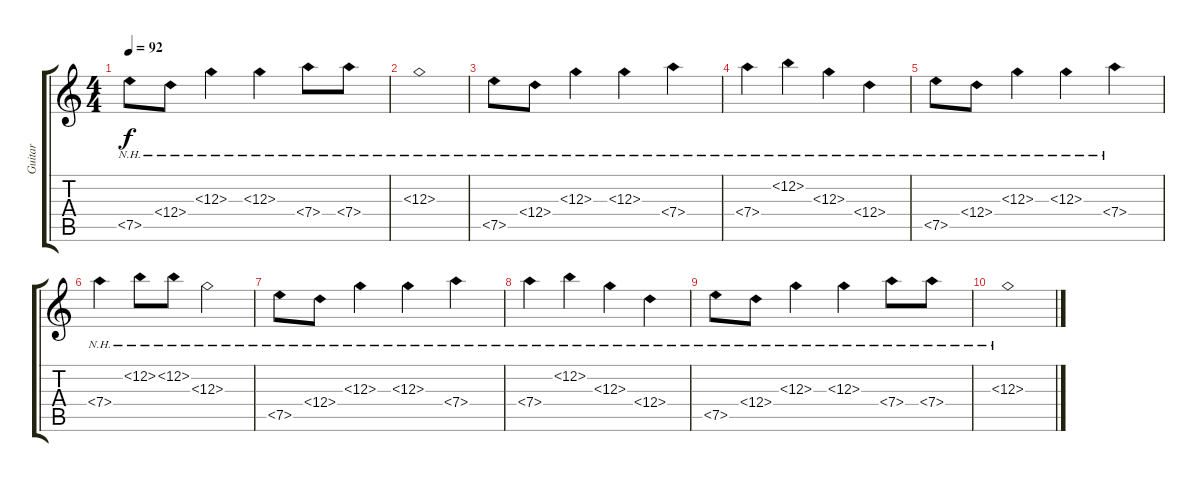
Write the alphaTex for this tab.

\track ("Guitar" "Guitar") {instrument acousticguitarsteel}
\staff {score tabs}
\tuning (E4 B3 G3 D3 A2 E2) {hide}
\ts (4 4)
\tempo 92
\clef g2
\ks c
7.5{nh}.8{dy f} 12.4{nh}.8 12.3{nh}.4 12.3{nh}.4 7.4{nh}.8 7.4{nh}.8 |
12.3{nh}.1 |
7.5{nh}.8 12.4{nh}.8 12.3{nh}.4 12.3{nh}.4 7.4{nh}.4 |
7.4{nh}.4 12.2{nh}.4 12.3{nh}.4 12.4{nh}.4 |
7.5{nh}.8 12.4{nh}.8 12.3{nh}.4 12.3{nh}.4 7.4{nh}.4 |
7.4{nh}.4 12.2{nh}.8 12.2{nh}.8 12.3{nh}.2 |
7.5{nh}.8 12.4{nh}.8 12.3{nh}.4 12.3{nh}.4 7.4{nh}.4 |
7.4{nh}.4 12.2{nh}.4 12.3{nh}.4 12.4{nh}.4 |
7.5{nh}.8 12.4{nh}.8 12.3{nh}.4 12.3{nh}.4 7.4{nh}.8 7.4{nh}.8 |
12.3{nh}.1
